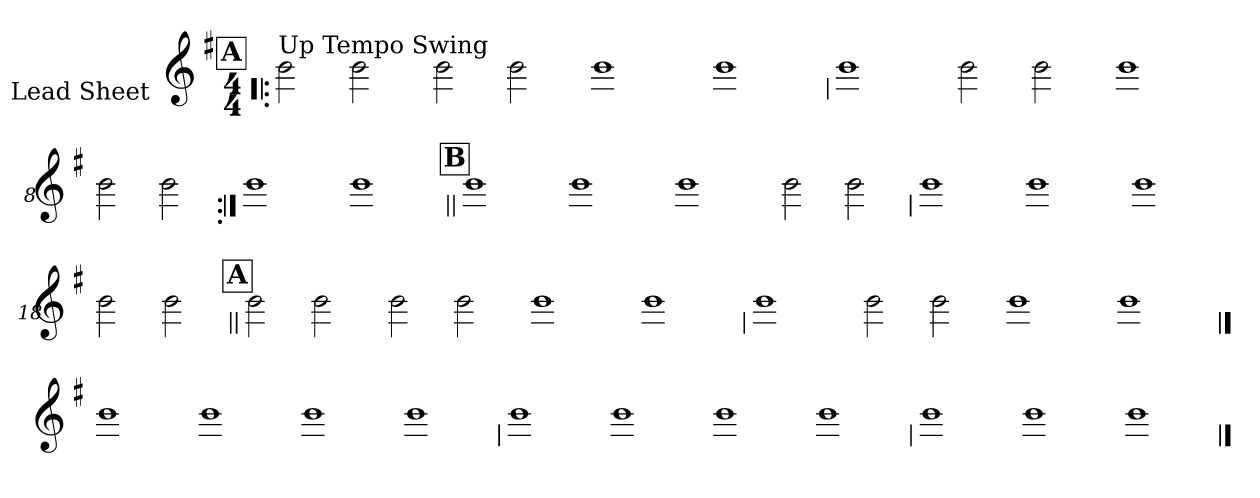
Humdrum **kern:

**kern
*part1
*staff1
*I"Lead Sheet
*stria0
*clefG2
*k[f#]
*G:
*M4/4
!!LO:REH:place=s1:a:t=A
=1!|:
!LO:TX:a:t=Up Tempo Swing
2b
2b
=2-
2b
2b
=3-
1b
=4-
1b
!!LO:LB:g=z
=5
1b
=6-
2b
2b
=7-
1b
=8-
2b
2b
!!LO:LB:g=z
=9:|!
1b
=10-
1b
!!LO:LB:g=z
!!LO:REH:place=s1:a:t=B
=11||
1b
=12-
1b
=13-
1b
=14-
2b
2b
!!LO:LB:g=z
=15
1b
=16-
1b
=17-
1b
=18-
2b
2b
!!LO:LB:g=z
!!LO:REH:place=s1:a:t=A
=19||
2b
2b
=20-
2b
2b
=21-
1b
=22-
1b
!!LO:LB:g=z
=23
1b
=24-
2b
2b
=25-
1b
=26-
1b
!!LO:LB:g=z
==27
1b
=28-
1b
=29-
1b
=30-
1b
!!LO:LB:g=z
=31
1b
=32-
1b
=33-
1b
=34-
1b
!!LO:LB:g=z
=35
1b
=36-
1b
=37-
1b
==
*-
